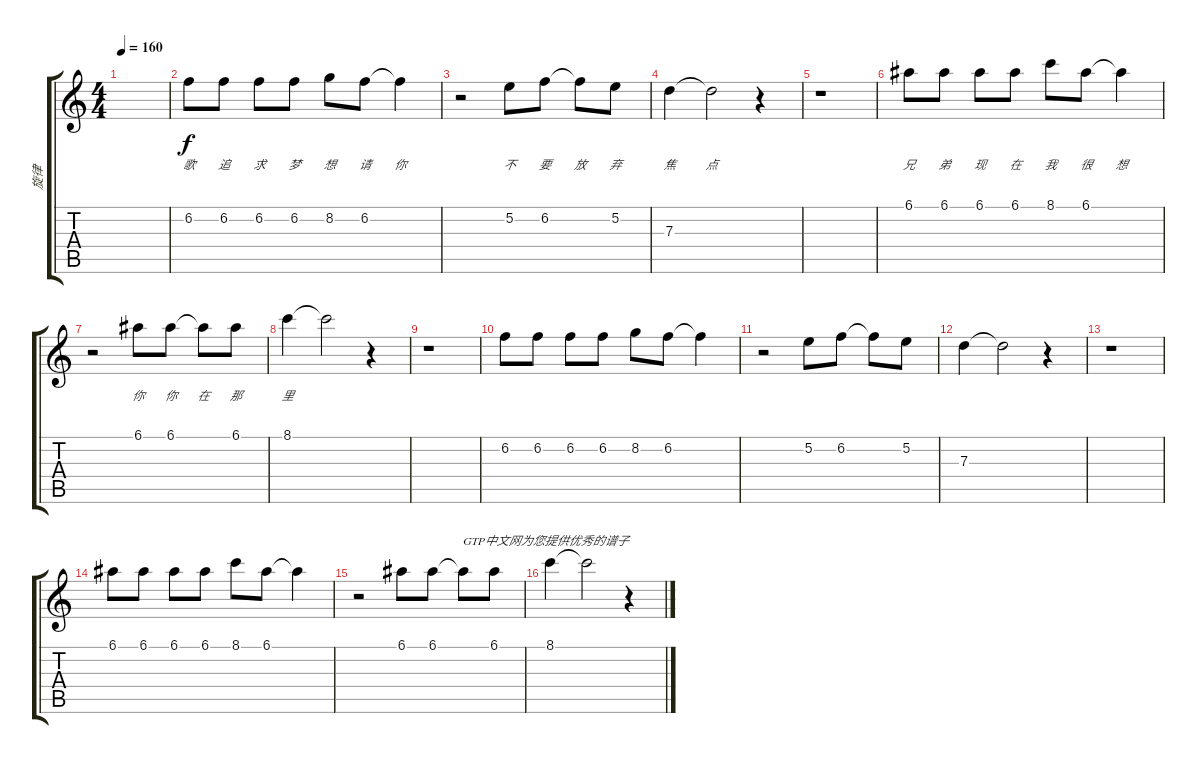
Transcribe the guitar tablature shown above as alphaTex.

\track ("旋律" "旋律") {instrument acousticguitarsteel}
\staff {score tabs}
\tuning (E4 B3 G3 D3 A2 E2) {hide}
\ts (4 4)
\tempo 160
\clef g2
\ks c
|
6.2.8{lyrics (0 "歌") lyrics (1 "") lyrics (2 "") lyrics (3 "") lyrics (4 "")} 6.2.8{lyrics (0 "追") lyrics (1 "") lyrics (2 "") lyrics (3 "") lyrics (4 "")} 6.2.8{lyrics (0 "求") lyrics (1 "") lyrics (2 "") lyrics (3 "") lyrics (4 "")} 6.2.8{lyrics (0 "梦") lyrics (1 "") lyrics (2 "") lyrics (3 "") lyrics (4 "")} 8.2.8{lyrics (0 "想") lyrics (1 "") lyrics (2 "") lyrics (3 "") lyrics (4 "")} 6.2.8{lyrics (0 "请") lyrics (1 "") lyrics (2 "") lyrics (3 "") lyrics (4 "")} 6.2{t}.4{lyrics (0 "你") lyrics (1 "") lyrics (2 "") lyrics (3 "") lyrics (4 "")} |
r.2 5.2.8{lyrics (0 "不") lyrics (1 "") lyrics (2 "") lyrics (3 "") lyrics (4 "")} 6.2.8{lyrics (0 "要") lyrics (1 "") lyrics (2 "") lyrics (3 "") lyrics (4 "")} 6.2{t}.8{lyrics (0 "放") lyrics (1 "") lyrics (2 "") lyrics (3 "") lyrics (4 "")} 5.2.8{lyrics (0 "弃") lyrics (1 "") lyrics (2 "") lyrics (3 "") lyrics (4 "")} |
7.3.4{lyrics (0 "焦") lyrics (1 "") lyrics (2 "") lyrics (3 "") lyrics (4 "")} 7.3{t}.2{lyrics (0 "点") lyrics (1 "") lyrics (2 "") lyrics (3 "") lyrics (4 "")} r.4 |
r.1 |
6.1.8{lyrics (0 "兄") lyrics (1 "") lyrics (2 "") lyrics (3 "") lyrics (4 "")} 6.1.8{lyrics (0 "弟") lyrics (1 "") lyrics (2 "") lyrics (3 "") lyrics (4 "")} 6.1.8{lyrics (0 "现") lyrics (1 "") lyrics (2 "") lyrics (3 "") lyrics (4 "")} 6.1.8{lyrics (0 "在") lyrics (1 "") lyrics (2 "") lyrics (3 "") lyrics (4 "")} 8.1.8{lyrics (0 "我") lyrics (1 "") lyrics (2 "") lyrics (3 "") lyrics (4 "")} 6.1.8{lyrics (0 "很") lyrics (1 "") lyrics (2 "") lyrics (3 "") lyrics (4 "")} 6.1{t}.4{lyrics (0 "想") lyrics (1 "") lyrics (2 "") lyrics (3 "") lyrics (4 "")} |
r.2 6.1.8{lyrics (0 "你") lyrics (1 "") lyrics (2 "") lyrics (3 "") lyrics (4 "")} 6.1.8{lyrics (0 "你") lyrics (1 "") lyrics (2 "") lyrics (3 "") lyrics (4 "")} 6.1{t}.8{lyrics (0 "在") lyrics (1 "") lyrics (2 "") lyrics (3 "") lyrics (4 "")} 6.1.8{lyrics (0 "那") lyrics (1 "") lyrics (2 "") lyrics (3 "") lyrics (4 "")} |
8.1.4{lyrics (0 "里") lyrics (1 "") lyrics (2 "") lyrics (3 "") lyrics (4 "")} 8.1{t}.2 r.4 |
r.1 |
6.2.8 6.2.8 6.2.8 6.2.8 8.2.8 6.2.8 6.2{t}.4 |
r.2 5.2.8 6.2.8 6.2{t}.8 5.2.8 |
7.3.4 7.3{t}.2 r.4 |
r.1 |
6.1.8 6.1.8 6.1.8 6.1.8 8.1.8 6.1.8 6.1{t}.4 |
r.2 6.1.8 6.1.8 6.1{t}.8{txt "GTP中文网为您提供优秀的谱子"} 6.1.8 |
8.1.4 8.1{t}.2 r.4
